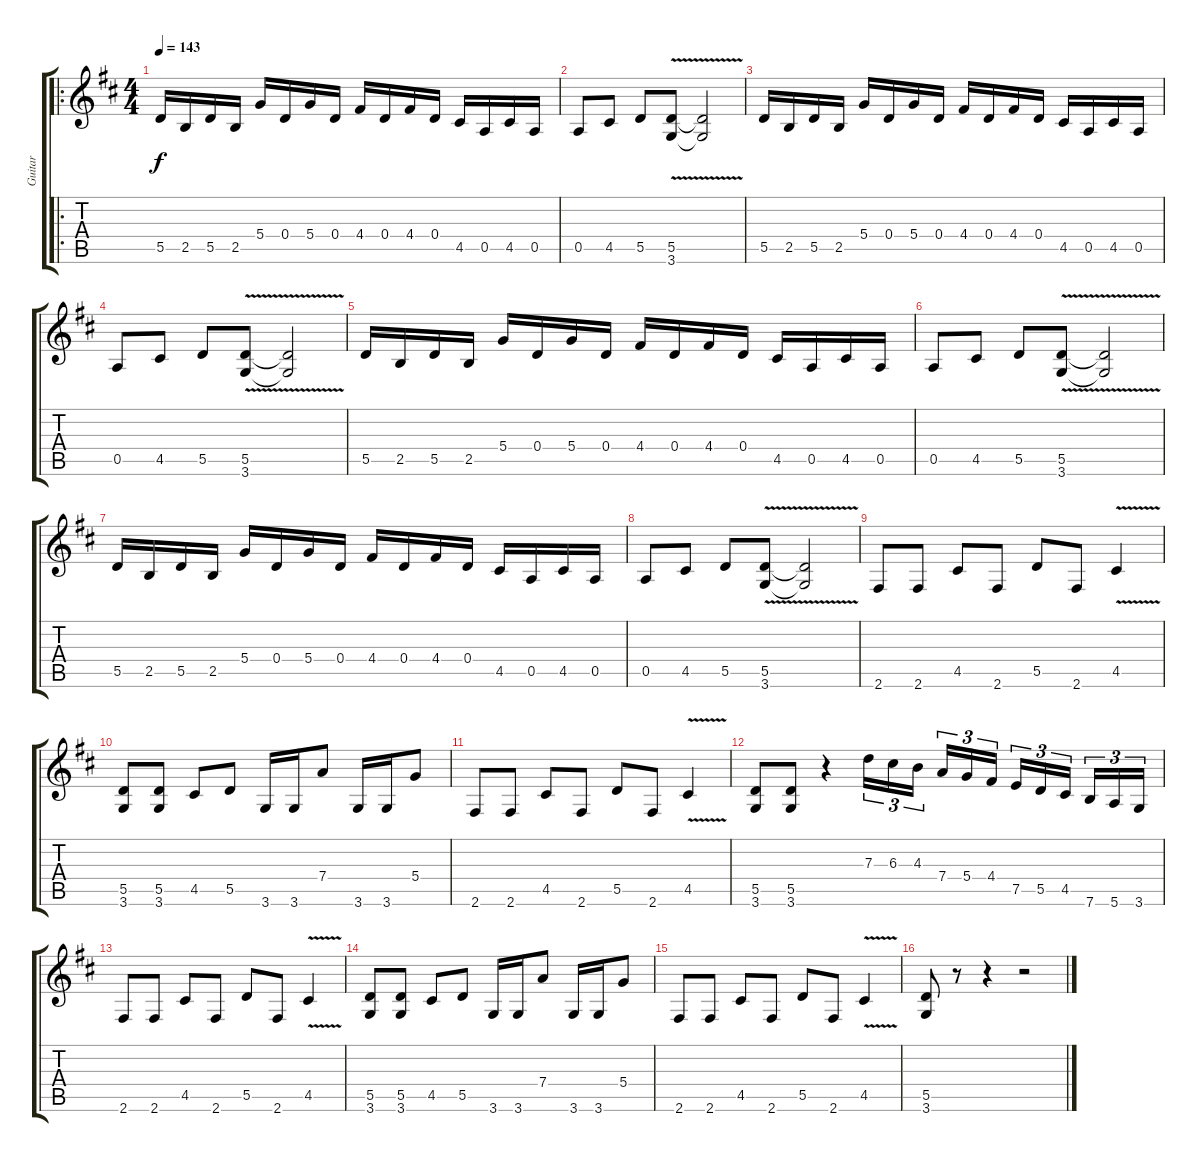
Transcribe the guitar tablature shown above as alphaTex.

\track ("Guitar" "Guitar") {instrument overdrivenguitar}
\staff {score tabs}
\tuning (E4 B3 G3 D3 A2 E2) {hide}
\ro
\ts (4 4)
\tempo 143
\clef g2
\ks bminor
5.5.16{dy f instrument overdrivenguitar} 2.5.16 5.5.16 2.5.16 5.4.16 0.4.16 5.4.16 0.4.16 4.4.16 0.4.16 4.4.16 0.4.16 4.5.16 0.5.16 4.5.16 0.5.16 |
0.5.8 4.5.8 5.5.8 (5.5 3.6{v}).8 (5.5{t} 3.6{t}).2 |
5.5.16 2.5.16 5.5.16 2.5.16 5.4.16 0.4.16 5.4.16 0.4.16 4.4.16 0.4.16 4.4.16 0.4.16 4.5.16 0.5.16 4.5.16 0.5.16 |
0.5.8 4.5.8 5.5.8 (5.5 3.6{v}).8 (5.5{t} 3.6{t}).2 |
5.5.16 2.5.16 5.5.16 2.5.16 5.4.16 0.4.16 5.4.16 0.4.16 4.4.16 0.4.16 4.4.16 0.4.16 4.5.16 0.5.16 4.5.16 0.5.16 |
0.5.8 4.5.8 5.5.8 (5.5 3.6{v}).8 (5.5{t} 3.6{t}).2 |
5.5.16 2.5.16 5.5.16 2.5.16 5.4.16 0.4.16 5.4.16 0.4.16 4.4.16 0.4.16 4.4.16 0.4.16 4.5.16 0.5.16 4.5.16 0.5.16 |
0.5.8 4.5.8 5.5.8 (5.5 3.6{v}).8 (5.5{t} 3.6{t}).2 |
2.6.8 2.6.8 4.5.8 2.6.8 5.5.8 2.6.8 4.5{v}.4 |
(5.5 3.6).8 (5.5 3.6).8 4.5.8 5.5.8 3.6.16 3.6.16 7.4.8 3.6.16 3.6.16 5.4.8 |
2.6.8 2.6.8 4.5.8 2.6.8 5.5.8 2.6.8 4.5{v}.4 |
(5.5 3.6).8 (5.5 3.6).8 r.4 7.3.16{tu (3 2)} 6.3.16{tu (3 2)} 4.3.16{tu (3 2)} 7.4.16{tu (3 2)} 5.4.16{tu (3 2)} 4.4.16{tu (3 2)} 7.5.16{tu (3 2)} 5.5.16{tu (3 2)} 4.5.16{tu (3 2)} 7.6.16{tu (3 2)} 5.6.16{tu (3 2)} 3.6.16{tu (3 2)} |
2.6.8 2.6.8 4.5.8 2.6.8 5.5.8 2.6.8 4.5{v}.4 |
(5.5 3.6).8 (5.5 3.6).8 4.5.8 5.5.8 3.6.16 3.6.16 7.4.8 3.6.16 3.6.16 5.4.8 |
2.6.8 2.6.8 4.5.8 2.6.8 5.5.8 2.6.8 4.5{v}.4 |
(5.5 3.6).8 r.8 r.4 r.2
